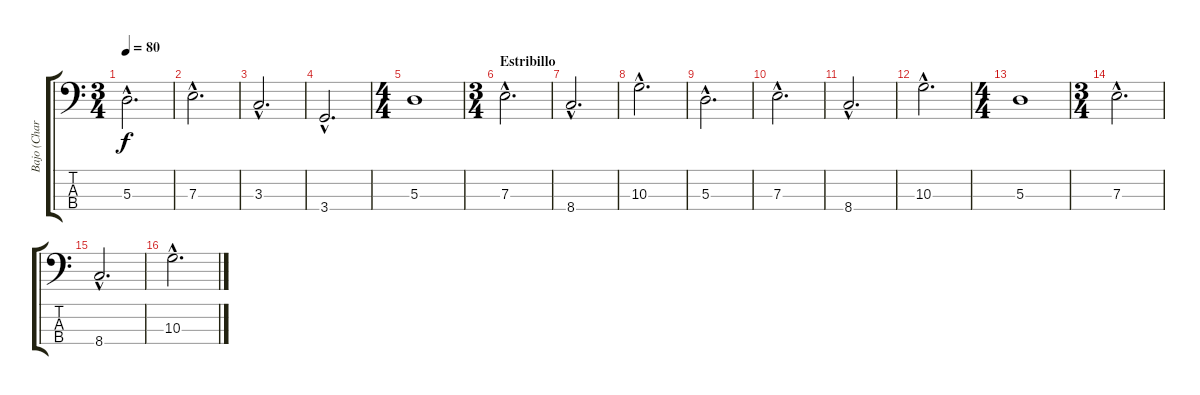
\track ("Bajo (Charles)" "Bajo (Char") {instrument electricbassfinger}
\staff {score tabs}
\tuning (G2 D2 A1 E1) {hide}
\ts (3 4)
\tempo 80
\clef f4
\ks c
5.3{hac}.2{d dy f} |
7.3{hac}.2{d} |
3.3{hac}.2{d} |
3.4{hac}.2{d} |
\ts (4 4)
5.3.1 |
\ts (3 4)
\section ("" "Estribillo")
7.3{hac}.2{d} |
8.4{hac}.2{d} |
10.3{hac}.2{d} |
5.3{hac}.2{d} |
7.3{hac}.2{d} |
8.4{hac}.2{d} |
10.3{hac}.2{d} |
\ts (4 4)
5.3.1 |
\ts (3 4)
7.3{hac}.2{d} |
8.4{hac}.2{d} |
10.3{hac}.2{d}
